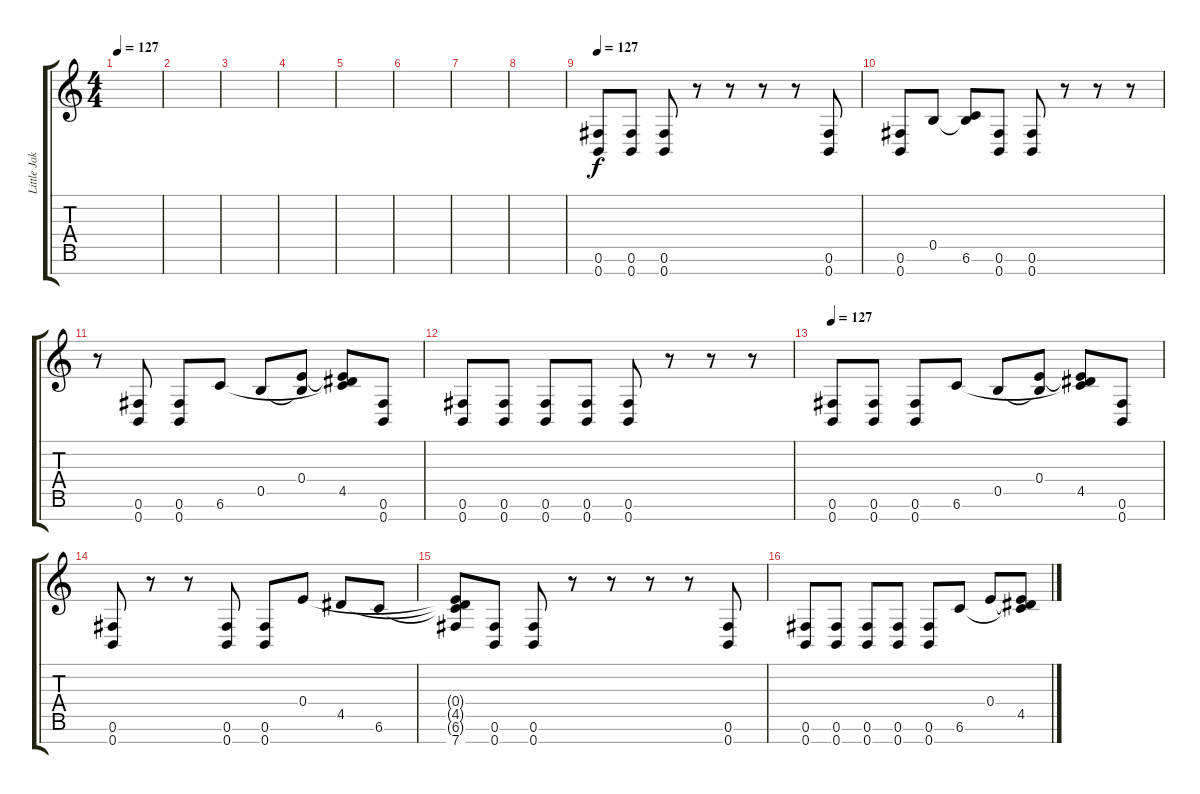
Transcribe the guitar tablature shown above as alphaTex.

\track ("Little Jake" "Little Jak") {instrument distortionguitar}
\staff {score tabs}
\tuning (Gb4 Db4 A3 E3 B2 Gb2 B1) {hide}
\ts (4 4)
\tempo 127
\clef g2
\ks c
|
|
|
|
|
|
|
|
\tempo 127
(0.6 0.7).8 (0.6 0.7).8 (0.6 0.7).8 r.8 r.8 r.8 r.8 (0.6 0.7).8 |
(0.6 0.7).8 0.5.8 (0.5{t} 6.6).8 (0.6 0.7).8 (0.6 0.7).8 r.8 r.8 r.8 |
r.8 (0.6 0.7).8 (0.6 0.7).8 6.6.8 0.5.8 (0.4 0.5{t}).8 (0.4{t} 4.5 6.6{t}).8 (0.6 0.7).8 |
(0.6 0.7).8 (0.6 0.7).8 (0.6 0.7).8 (0.6 0.7).8 (0.6 0.7).8 r.8 r.8 r.8 |
\tempo 127
(0.6 0.7).8 (0.6 0.7).8 (0.6 0.7).8 6.6.8 0.5.8 (0.4 0.5{t}).8 (0.4{t} 4.5 6.6{t}).8 (0.6 0.7).8 |
(0.6 0.7).8 r.8 r.8 (0.6 0.7).8 (0.6 0.7).8 0.4.8 4.5.8 6.6.8 |
(0.4{t} 4.5{t} 6.6{t} 7.7).8 (0.6 0.7).8 (0.6 0.7).8 r.8 r.8 r.8 r.8 (0.6 0.7).8 |
(0.6 0.7).8 (0.6 0.7).8 (0.6 0.7).8 (0.6 0.7).8 (0.6 0.7).8 6.6.8 0.4.8 (0.4{t} 4.5 6.6{t}).8
